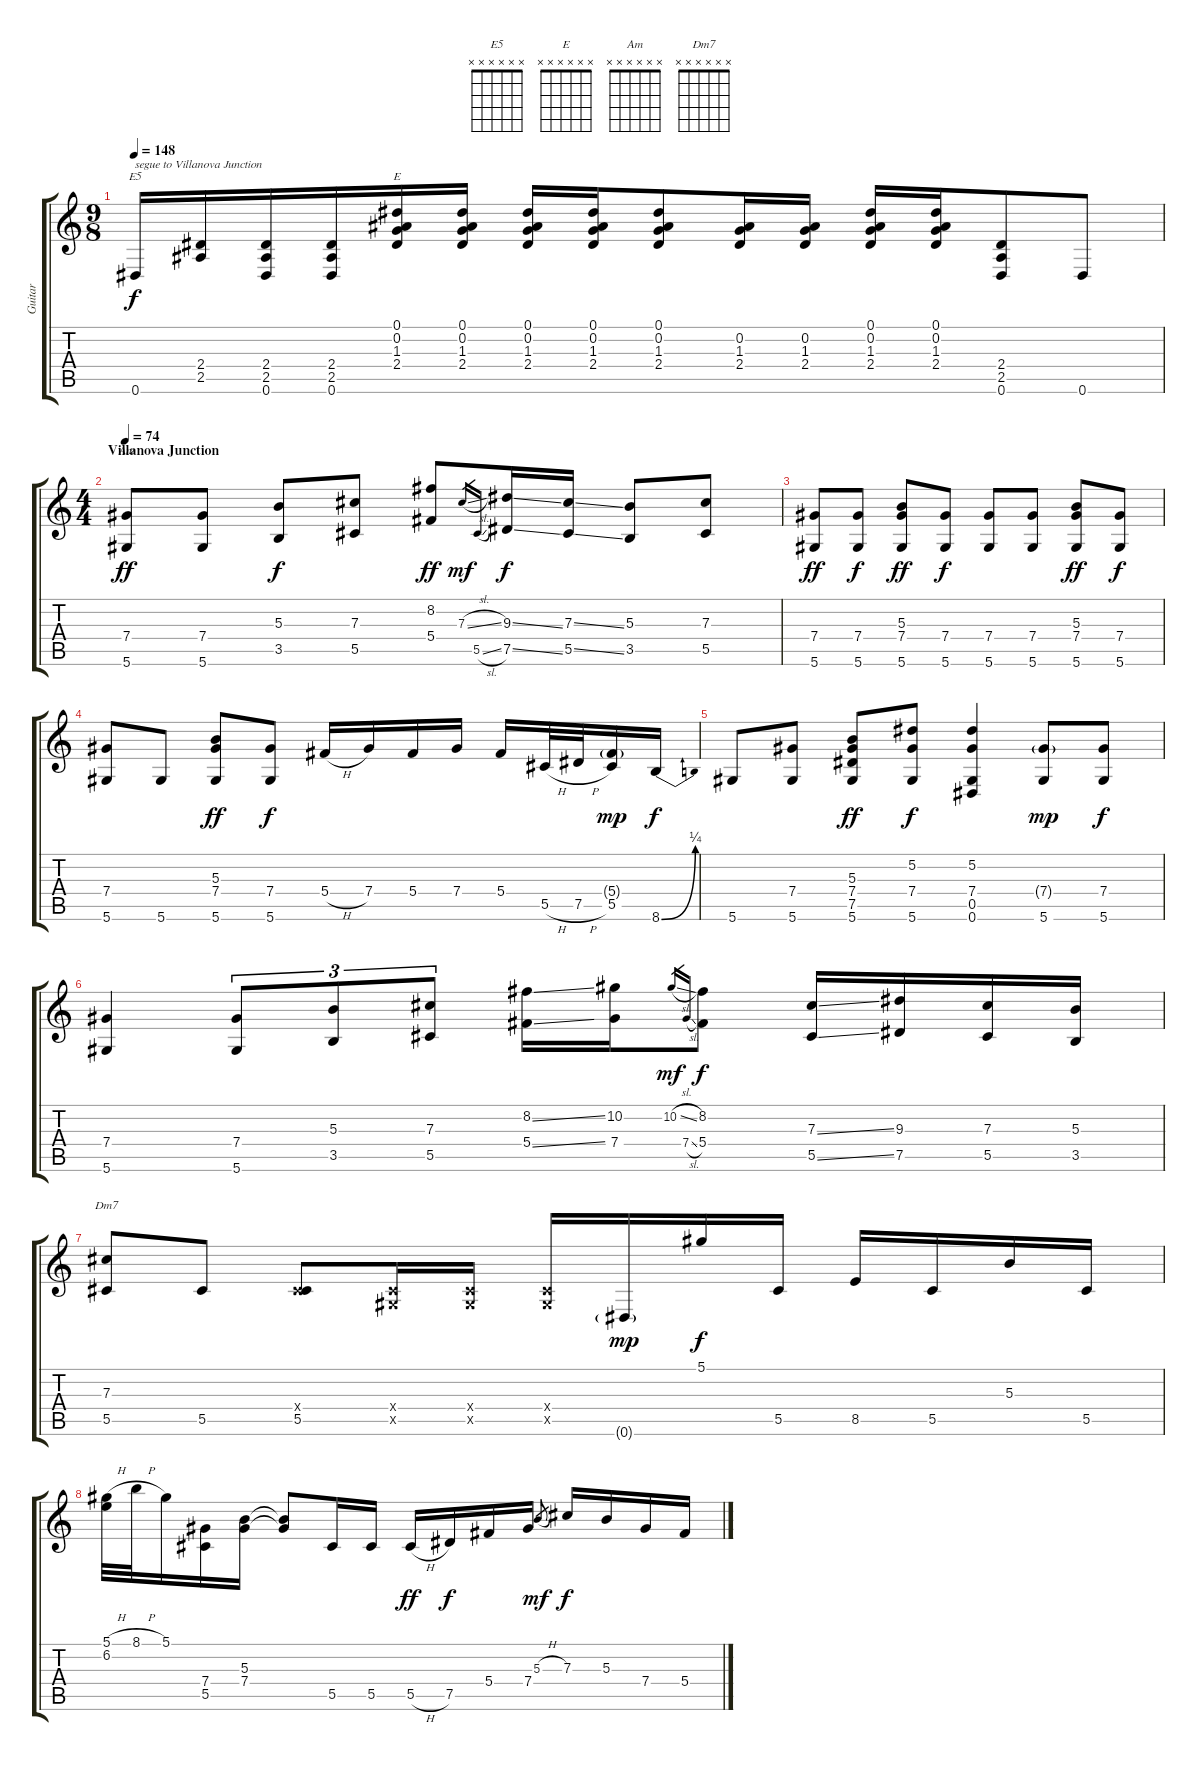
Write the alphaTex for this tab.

\track ("Guitar" "Guitar") {instrument overdrivenguitar}
\staff {score tabs}
\tuning (Eb4 Bb3 Gb3 Db3 Ab2 Eb2) {hide}
\chord ("E5" x x x x x x) {firstfret 0}
\chord ("E" x x x x x x) {firstfret 0}
\chord ("Am" x x x x x x) {firstfret 0}
\chord ("Dm7" x x x x x x) {firstfret 0}
\ts (9 8)
\tempo 148
\clef g2
\ks c
0.6.16{ch "E5" txt "segue to Villanova Junction" dy f} (2.4 2.5).16 (2.4 2.5 0.6).16 (2.4 2.5 0.6).16 (0.1 0.2 1.3 2.4).16{ch "E"} (0.1 0.2 1.3 2.4).16 (0.1 0.2 1.3 2.4).16 (0.1 0.2 1.3 2.4).16 (0.1 0.2 1.3 2.4).8 (0.2 1.3 2.4).16 (0.2 1.3 2.4).16 (0.1 0.2 1.3 2.4).16 (0.1 0.2 1.3 2.4).16 (2.4 2.5 0.6).8 0.6.8 |
\ts (4 4)
\section ("" "Villanova Junction")
\tempo 74
(7.4 5.6).8{ch "Am" dy ff volume 9 instrument fretlessbass} (7.4 5.6).8 (5.3 3.5).8{dy f} (7.3 5.5).8 (8.2 5.4).8{dy ff} 7.3{sl}.16{gr dy mf} 5.5{sl}.16{gr} (9.3{ss} 7.5{ss}).16{dy f} (7.3{ss} 5.5{ss}).16 (5.3 3.5).8 (7.3 5.5).8 |
(7.4 5.6).8{dy ff} (7.4 5.6).8{dy f} (5.3 7.4 5.6).8{dy ff} (7.4 5.6).8{dy f} (7.4 5.6).8 (7.4 5.6).8 (5.3 7.4 5.6).8{dy ff} (7.4 5.6).8{dy f} |
(7.4 5.6).8{volume 10} 5.6.8 (5.3 7.4 5.6).8{dy ff} (7.4 5.6).8{dy f} 5.4{h}.16 7.4.16 5.4.16 7.4.16 5.4.16 5.5{h}.32 7.5{h}.32 (5.4{g} 5.5).16{dy mp} 8.6{be (bend 0 0 60 1)}.16{dy f} |
5.6.8 (7.4 5.6).8 (5.3 7.4 7.5 5.6).8{dy ff} (5.2 7.4 5.6).8{dy f} (5.2 7.4 0.5 0.6).4 (7.4{g} 5.6).8{dy mp} (7.4 5.6).8{dy f} |
(7.4 5.6).4{volume 5} (7.4 5.6).8{tu (3 2)} (5.3 3.5).8{tu (3 2)} (7.3 5.5).8{tu (3 2)} (8.2{ss} 5.4{ss}).16 (10.2 7.4).16 10.2{sl}.16{gr dy mf} 7.4{sl}.16{gr} (8.2 5.4).8{dy f} (7.3{ss} 5.5{ss}).16 (9.3 7.5).16 (7.3 5.5).16 (5.3 3.5).16 |
(7.3 5.5).8{ch "Dm7"} 5.5.8 (0.4{x} 5.5).8 (0.4{x} 0.5{x}).16 (0.4{x} 0.5{x}).16 (0.4{x} 0.5{x}).16 0.6{g}.16{dy mp} 5.1.16{dy f} 5.5.16 8.5.16 5.5.16 5.3.16 5.5.16 |
(5.1{h} 6.2).32{volume 0} 8.1{h}.32 5.1.16 (7.4 5.5).16 (5.3 7.4).16 (5.3{t} 7.4{t}).8 5.5.16 5.5.16 5.5{h}.16{dy ff} 7.5.16{dy f} 5.4.16 7.4.16 5.3{h}.8{gr dy mf} 7.3.16{dy f} 5.3.16 7.4.16 5.4.16
